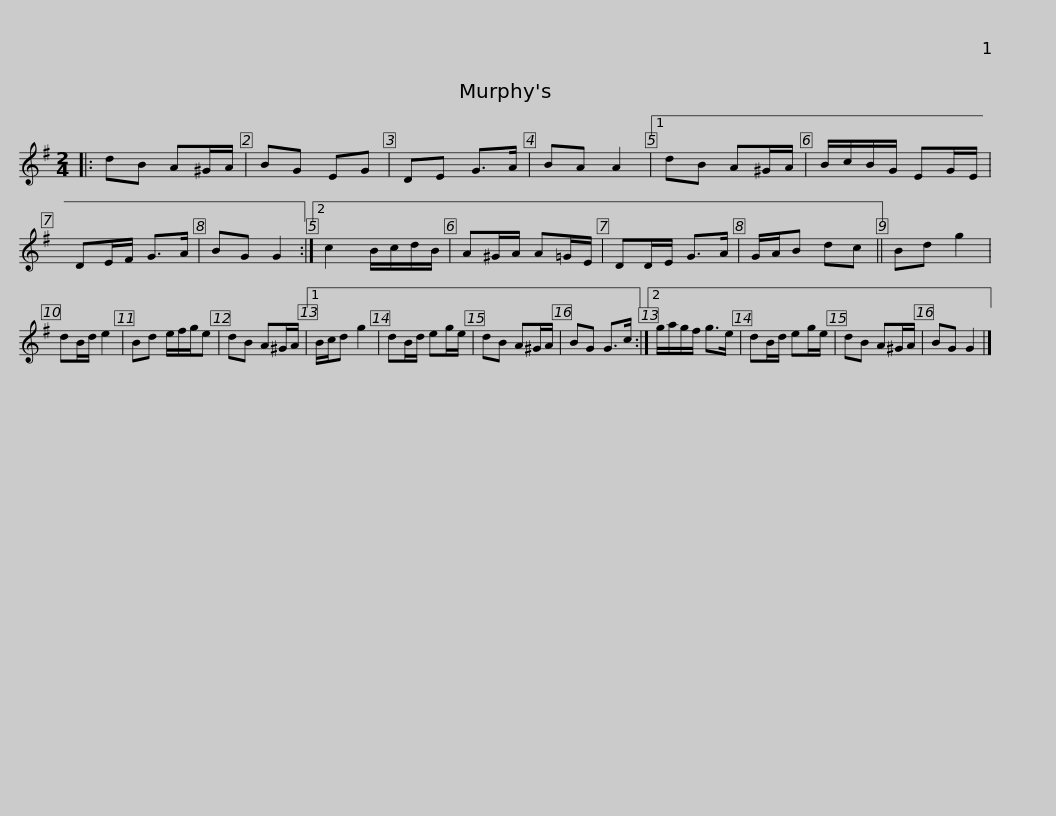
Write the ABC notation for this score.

X:1
L:1/8
M:2/4
I:linebreak $
K:G
V:1 treble
V:1
|: dB A^G/A/ | BG EG | DE G>A | BA A2 |1 dB A^G/A/ | %5
 B/c/B/G/ EG/E/ | DE/F/ G>A | BG G2 :|2 c2 B/c/d/B/ |$ A^G/A/ A=G/E/ | %10
 DD/E/ G>A | G/A/B dc || Bd g2 | dB/d/ e2 | Bd e/f/g/e | %15
 dB A^G/A/ |1 B/c/d g2 | dB/d/ eg/e/ |$ dB A^G/A/ | BG G>c :|2 %20
 g/a/g/f/ g>e | dB/d/ eg/e/ | dB A^G/A/ | BG G2 |] %24
